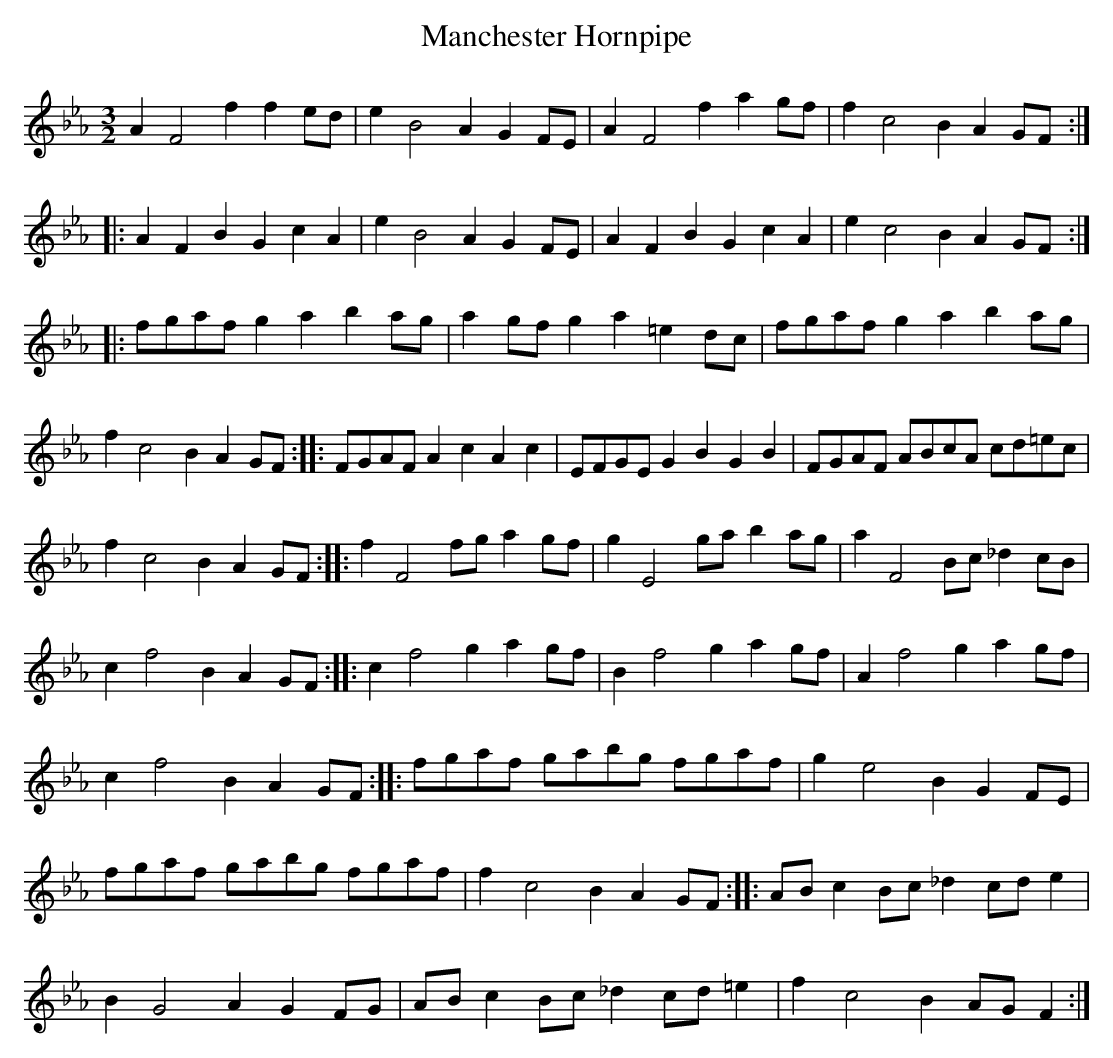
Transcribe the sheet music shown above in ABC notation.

X:1
T:Manchester Hornpipe
M:3/2
L:1/8
K:Cm
A2 F4 f2 f2 ed| e2 B4 A2 G2 FE| A2 F4 f2 a2 gf| f2 c4 B2 A2 GF ::\
A2 F2 B2 G2 c2 A2| e2 B4 A2 G2 FE|A2 F2 B2 G2 c2 A2| e2 c4 B2 A2 GF::\
fgaf g2 a2 b2 ag| a2 gf g2 a2 =e2 dc|fgaf g2 a2 b2 ag|f2 c4 B2 A2 GF::\
FGAF A2 c2 A2 c2| EFGE G2 B2 G2 B2|FGAF ABcA cd=ec| f2 c4 B2 A2 GF::\
f2 F4 fg a2 gf| g2 E4 ga b2 ag|a2 F4 Bc _d2 cB|c2 f4 B2 A2 GF::\
c2 f4 g2 a2 gf|B2 f4 g2 a2 gf|A2 f4 g2 a2 gf| c2 f4 B2 A2 GF::\
fgaf gabg fgaf| g2 e4 B2 G2 FE|fgaf gabg fgaf| f2 c4 B2 A2 GF::\
AB c2 Bc _d2 cd e2| B2 G4 A2 G2 FG| AB c2 Bc _d2 cd =e2| f2 c4 B2 AG F2:|
